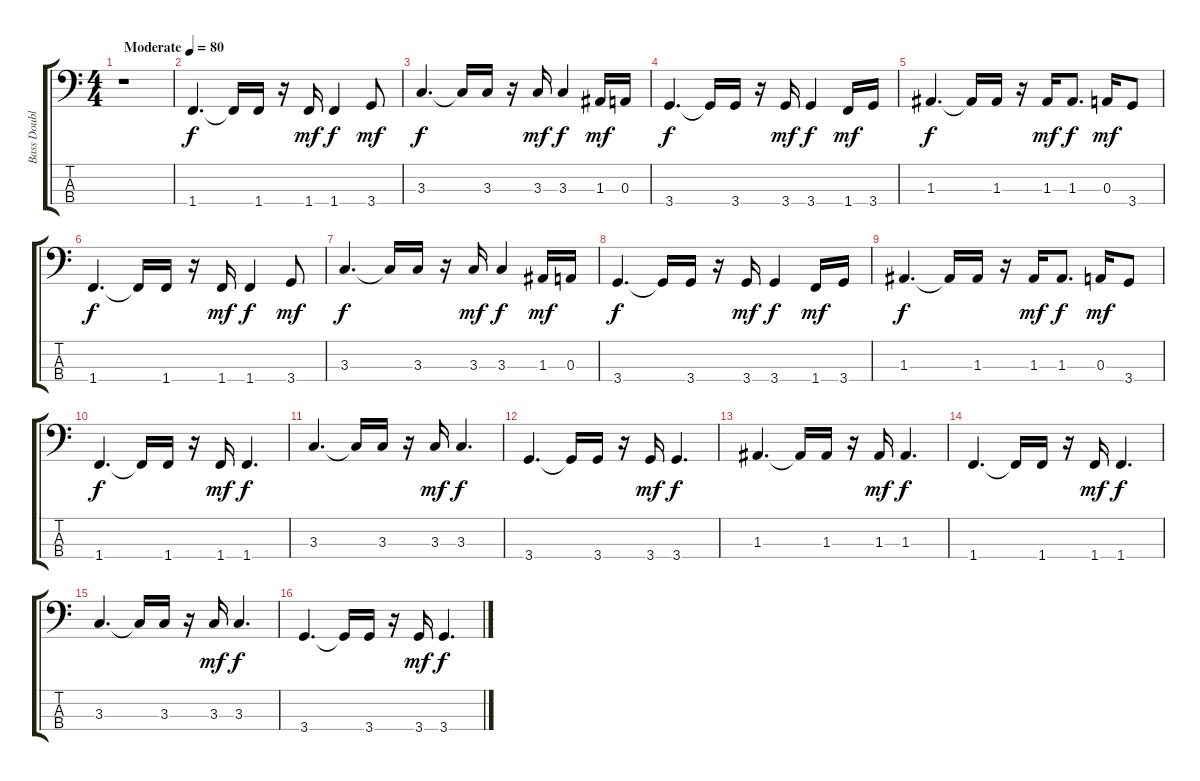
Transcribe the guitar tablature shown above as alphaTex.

\track ("Bass Double" "Bass Doubl") {instrument electricguitarmuted}
\staff {score tabs}
\tuning (G2 D2 A1 E1) {hide}
\ts (4 4)
\tempo (80 "Moderate")
\clef f4
\ks c
r.1{dy f instrument electricguitarmuted} |
1.4.4{d} 1.4{t}.16 1.4.16 r.16 1.4.16{dy mf} 1.4.4{dy f} 3.4.8{dy mf} |
3.3.4{d dy f} 3.3{t}.16 3.3.16 r.16 3.3.16{dy mf} 3.3.4{dy f} 1.3.16{dy mf} 0.3.16 |
3.4.4{d dy f} 3.4{t}.16 3.4.16 r.16 3.4.16{dy mf} 3.4.4{dy f} 1.4.16{dy mf} 3.4.16 |
1.3.4{d dy f} 1.3{t}.16 1.3.16 r.16 1.3.16{dy mf} 1.3.8{d dy f} 0.3.16{dy mf} 3.4.8 |
1.4.4{d dy f} 1.4{t}.16 1.4.16 r.16 1.4.16{dy mf} 1.4.4{dy f} 3.4.8{dy mf} |
3.3.4{d dy f} 3.3{t}.16 3.3.16 r.16 3.3.16{dy mf} 3.3.4{dy f} 1.3.16{dy mf} 0.3.16 |
3.4.4{d dy f} 3.4{t}.16 3.4.16 r.16 3.4.16{dy mf} 3.4.4{dy f} 1.4.16{dy mf} 3.4.16 |
1.3.4{d dy f} 1.3{t}.16 1.3.16 r.16 1.3.16{dy mf} 1.3.8{d dy f} 0.3.16{dy mf} 3.4.8 |
1.4.4{d dy f} 1.4{t}.16 1.4.16 r.16 1.4.16{dy mf} 1.4.4{d dy f} |
3.3.4{d} 3.3{t}.16 3.3.16 r.16 3.3.16{dy mf} 3.3.4{d dy f} |
3.4.4{d} 3.4{t}.16 3.4.16 r.16 3.4.16{dy mf} 3.4.4{d dy f} |
1.3.4{d} 1.3{t}.16 1.3.16 r.16 1.3.16{dy mf} 1.3.4{d dy f} |
1.4.4{d} 1.4{t}.16 1.4.16 r.16 1.4.16{dy mf} 1.4.4{d dy f} |
3.3.4{d} 3.3{t}.16 3.3.16 r.16 3.3.16{dy mf} 3.3.4{d dy f} |
3.4.4{d} 3.4{t}.16 3.4.16 r.16 3.4.16{dy mf} 3.4.4{d dy f}
